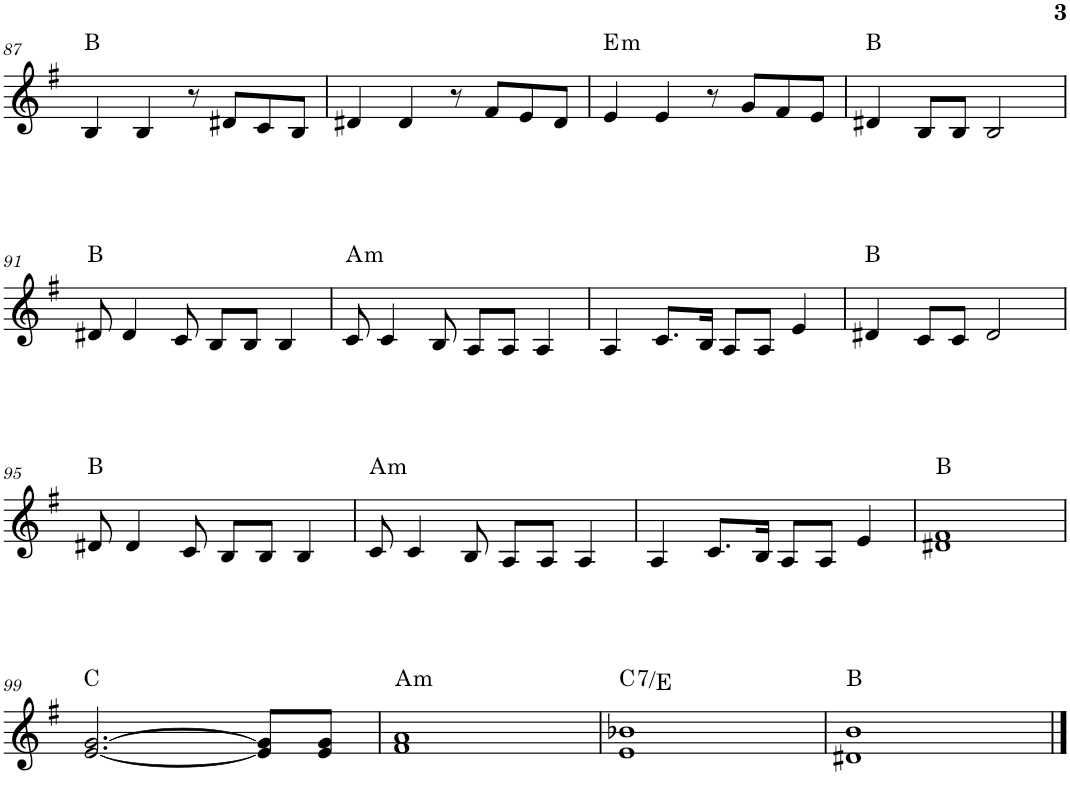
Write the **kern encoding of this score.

**kern	**harte
*part1	*part1
*staff1	*
*I"Piano	*
*I'Pno.	*
!!LO:PB:g=z
*clefG2	*
*k[f#]	*
*M4/4	*
=87	=87
4B/	B:maj
4B/	.
8r	.
8d#X/L	.
8c/	.
8B/J	.
=88	=88
4d#X/	.
4d#/	.
8r	.
8f#/L	.
8e/	.
8d#/J	.
=89	=89
!	!LO:H:kt=m
4e/	E:min
4e/	.
8r	.
8g/L	.
8f#/	.
8e/J	.
=90	=90
4d#X/	B:maj
8B/L	.
8B/J	.
2B/	.
!!LO:LB:g=z
=91	=91
8d#X/	B:maj
4d#/	.
8c/	.
8B/L	.
8B/J	.
4B/	.
=92	=92
!	!LO:H:kt=m
8c/	A:min
4c/	.
8B/	.
8A/L	.
8A/J	.
4A/	.
=93	=93
4A/	.
8.c/L	.
16B/Jk	.
8A/L	.
8A/J	.
4e/	.
=94	=94
4d#X/	B:maj
8c/L	.
8c/J	.
2d#/	.
!!LO:LB:g=z
=95	=95
8d#X/	B:maj
4d#/	.
8c/	.
8B/L	.
8B/J	.
4B/	.
=96	=96
!	!LO:H:kt=m
8c/	A:min
4c/	.
8B/	.
8A/L	.
8A/J	.
4A/	.
=97	=97
4A/	.
8.c/L	.
16B/Jk	.
8A/L	.
8A/J	.
4e/	.
=98	=98
1d#X 1f#	B:maj
!!LO:LB:g=z
=99	=99
[2.e/ [2.g/	C:maj
8e/] 8g/]L	.
8e/ 8g/J	.
=100	=100
!	!LO:H:kt=m
1f# 1a	A:min
=101	=101
!	!LO:H:kt=7
1e 1b-X	C:7/3
=102	=102
1d#X 1b	B:maj
==	==
*-	*-
